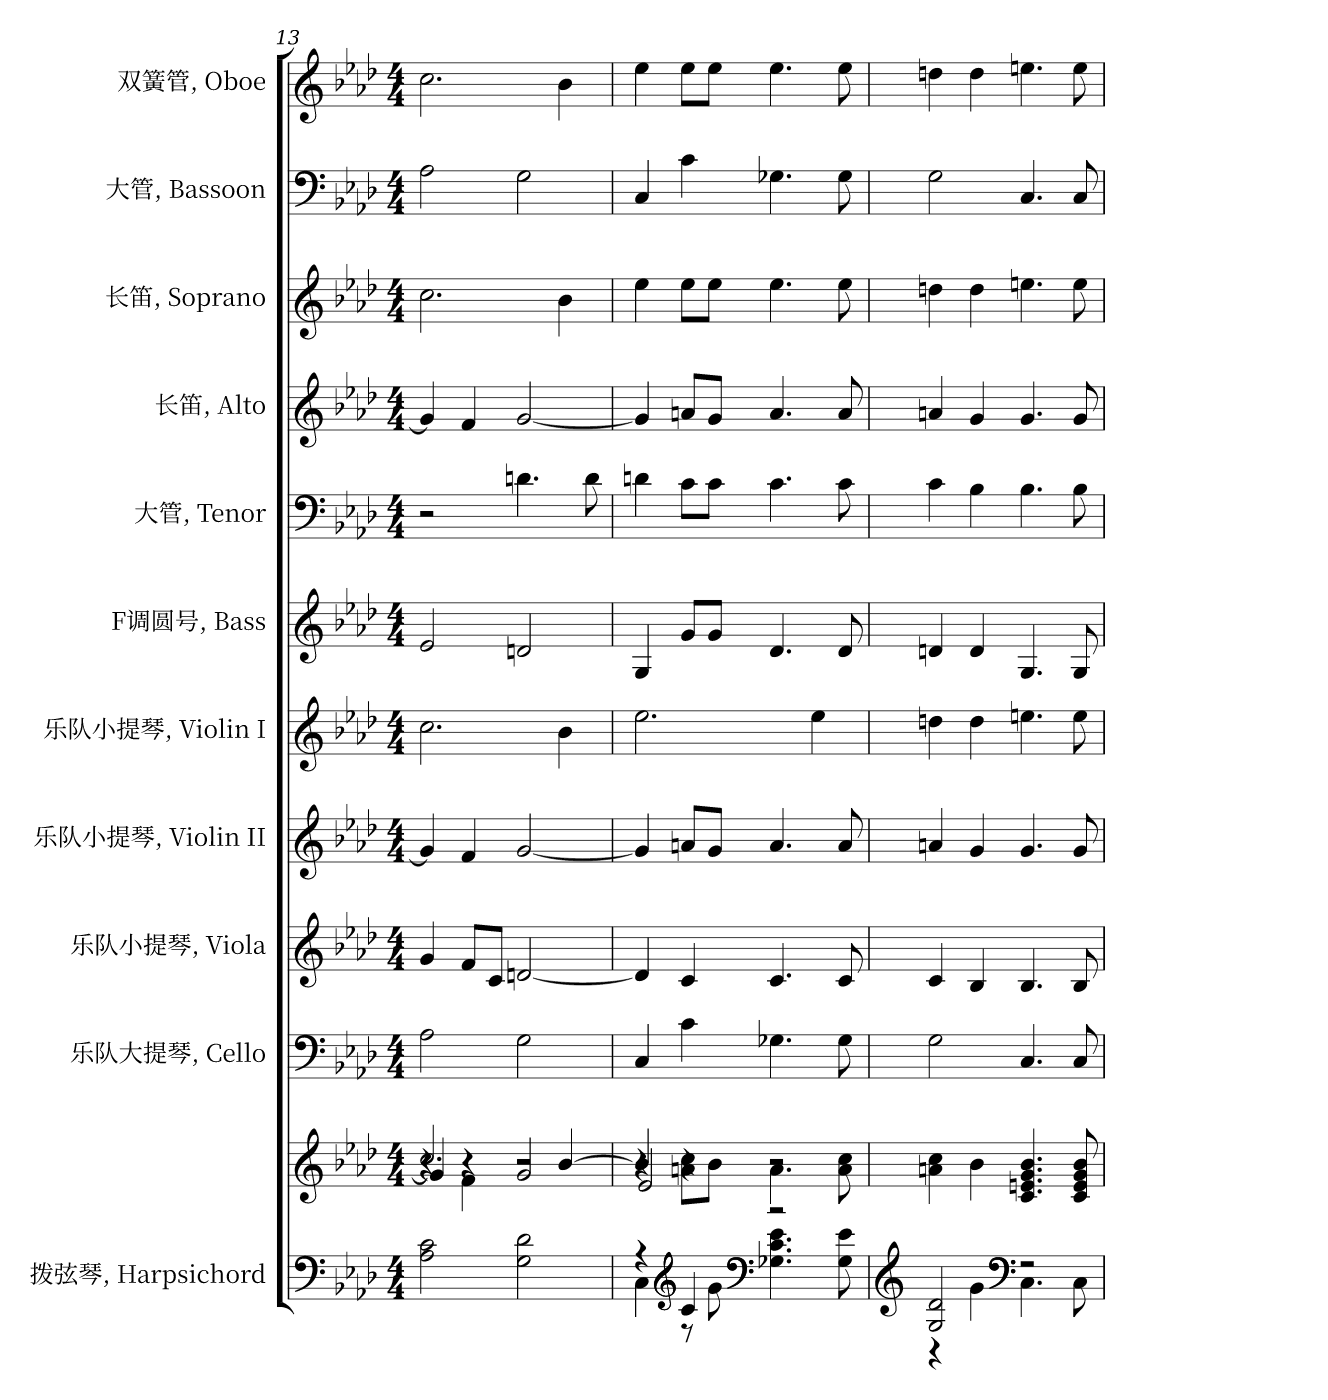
**kern	**kern	**kern	**kern	**kern	**kern	**kern	**kern	**kern	**kern	**kern	**kern
*part11	*part11	*part10	*part9	*part8	*part7	*part6	*part5	*part4	*part3	*part2	*part1
*staff12	*staff11	*staff10	*staff9	*staff8	*staff7	*staff6	*staff5	*staff4	*staff3	*staff2	*staff1
*I"拨弦琴, Harpsichord	*	*I"乐队大提琴, Cello	*I"乐队小提琴, Viola	*I"乐队小提琴, Violin II	*I"乐队小提琴, Violin I	*I"F调圆号, Bass	*I"大管, Tenor	*I"长笛, Alto	*I"长笛, Soprano	*I"大管, Bassoon	*I"双簧管, Oboe
*I'Hch.	*	*	*	*	*	*	*	*	*	*I'Bsn.	*I'Ob.
*clefF4	*clefG2	*clefF4	*clefG2	*clefG2	*clefG2	*clefG2	*clefF4	*clefG2	*clefG2	*clefF4	*clefG2
*	*	*	*	*	*	*ITrd4c7	*	*	*	*	*
*k[b-e-a-d-]	*k[b-e-a-d-]	*k[b-e-a-d-]	*k[b-e-a-d-]	*k[b-e-a-d-]	*k[b-e-a-d-]	*k[b-e-a-d-g-]	*k[b-e-a-d-]	*k[b-e-a-d-]	*k[b-e-a-d-]	*k[b-e-a-d-]	*k[b-e-a-d-]
*M4/4	*M4/4	*M4/4	*M4/4	*M4/4	*M4/4	*M4/4	*M4/4	*M4/4	*M4/4	*M4/4	*M4/4
=13	=13	=13	=13	=13	=13	=13	=13	=13	=13	=13	=13
*	*^	*	*	*	*	*	*	*	*	*	*
*	*	*^	*	*	*	*	*	*	*	*	*	*
2A-\ 2c\	2.cc/	4r	4g/]	2A-\	4g/	4g/]	2.cc\	2A-/	2r	4g/]	2.cc\	2A-\	2.cc\
.	.	4f\	4r	.	8f/L	4f/	.	.	.	4f/	.	.	.
.	.	.	.	.	8c/J	.	.	.	.	.	.	.	.
2G\ 2d-\	.	2r	2g/	2G\	[2dn/	[2g/	.	2Gn/	4.dn\	[2g/	.	2G\	.
.	[4b-/	.	.	.	.	.	4b-\	.	.	.	4b-\	.	4b-\
.	.	.	.	.	.	.	.	.	8d\	.	.	.	.
=14	=14	=14	=14	=14	=14	=14	=14	=14	=14	=14	=14	=14	=14
*^	*	*	*	*	*	*	*	*	*	*	*	*	*
4r	4C\	4b-/]	4r	2e-/	4C/	4d/]	4g/]	2.ee-\	4C/	4dn\	4g/]	4ee-\	4C/	4ee-\
*clefG2	*	*	*	*	*	*	*	*	*	*	*	*	*	*
4c/	8r	4r	8an\ 8cc\L	.	4c\	4c/	8an/L	.	8c/L	8c\L	8an/L	8ee-\L	4c\	8ee-\L
.	8g\	.	8b-\J	.	.	.	8g/J	.	8c/J	8c\J	8g/J	8ee-\J	.	8ee-\J
*clefF4	*	*	*	*	*	*	*	*	*	*	*	*	*	*
2r	4.G-X\ 4.c\ 4.e-\	2r	4.a\	2r	4.G-X\	4.c/	4.a/	.	4.G-/	4.c\	4.a/	4.ee-\	4.G-X\	4.ee-\
.	.	.	.	.	.	.	.	4ee-\	.	.	.	.	.	.
.	8G-\ 8e-\	.	8a\ 8cc\	.	8G-\	8c/	8a/	.	8G-/	8c\	8a/	8ee-\	8G-\	8ee-\
*	*	*v	*v	*v	*	*	*	*	*	*	*	*	*	*
!!LO:PB:g=z
=15	=15	=15	=15	=15	=15	=15	=15	=15	=15	=15	=15	=15
*clefG2	*	*	*	*	*	*	*	*	*	*	*	*
2G/ 2d-/	4r	4an\ 4cc\	2G\	4c/	4an/	4ddn\	4Gn/	4c\	4an/	4ddn\	2G\	4ddn\
.	4g\	4b-\	.	4B-/	4g/	4dd\	4G/	4B-\	4g/	4dd\	.	4dd\
*clefF4	*	*	*	*	*	*	*	*	*	*	*	*
2r	4.C\	4.c/ 4.en/ 4.g/ 4.b-/	4.C/	4.B-/	4.g/	4.een\	4.C/	4.B-\	4.g/	4.een\	4.C/	4.een\
.	8C\	8c/ 8e/ 8g/ 8b-/	8C/	8B-/	8g/	8ee\	8C/	8B-\	8g/	8ee\	8C/	8ee\
*v	*v	*	*	*	*	*	*	*	*	*	*	*
=	=	=	=	=	=	=	=	=	=	=	=
*-	*-	*-	*-	*-	*-	*-	*-	*-	*-	*-	*-
